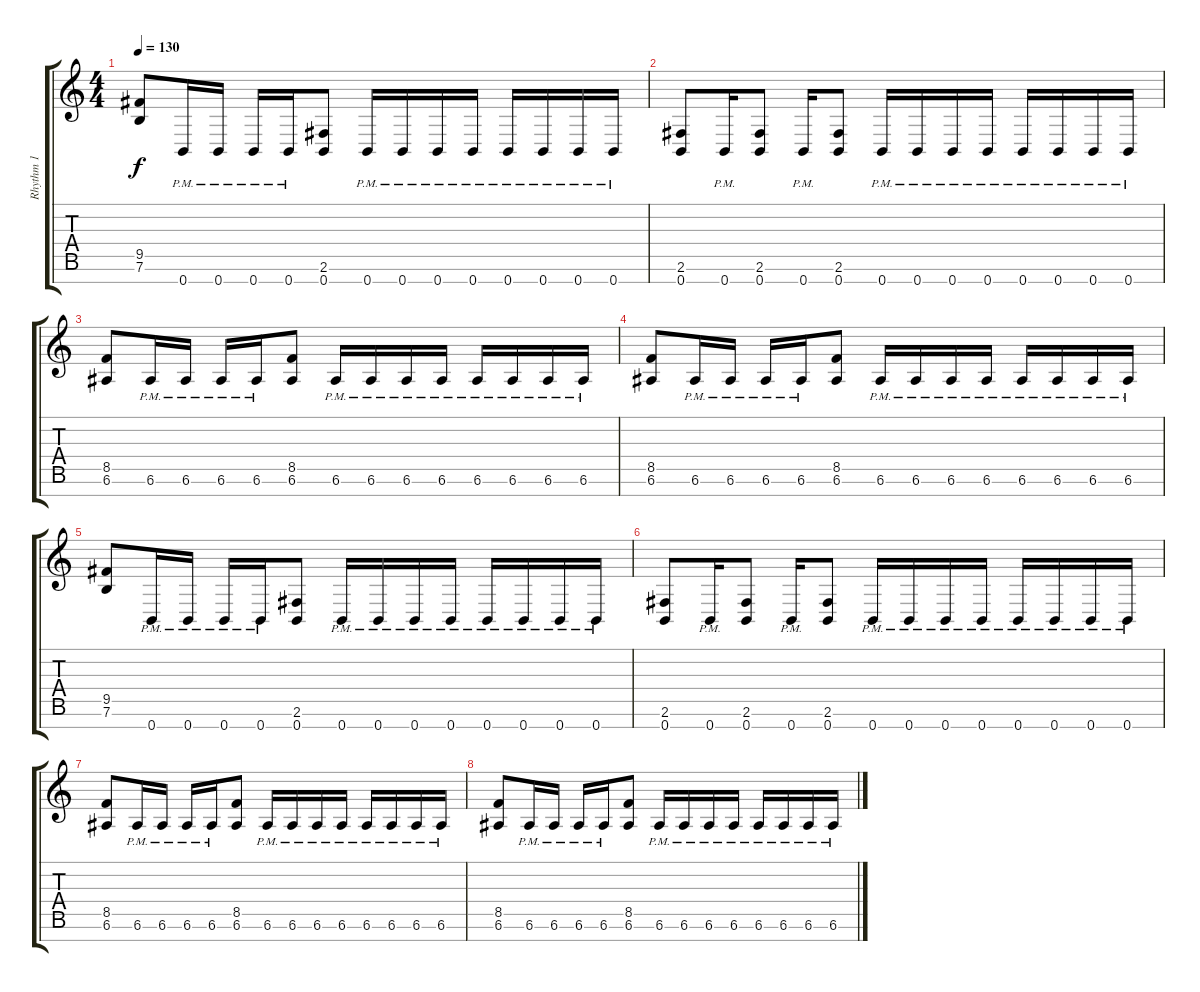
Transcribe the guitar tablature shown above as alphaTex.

\track ("Rhythm 1" "Rhythm 1") {instrument distortionguitar}
\staff {score tabs}
\tuning (E4 B3 G3 D3 A2 E2 B1) {hide}
\ts (4 4)
\tempo 130
\clef g2
\ks c
(9.5 7.6).8{dy f} 0.7{pm}.16 0.7{pm}.16 0.7{pm}.16 0.7{pm}.16 (2.6 0.7).8 0.7{pm}.16 0.7{pm}.16 0.7{pm}.16 0.7{pm}.16 0.7{pm}.16 0.7{pm}.16 0.7{pm}.16 0.7{pm}.16 |
(2.6 0.7).8 0.7{pm}.16 (2.6 0.7).8 0.7{pm}.16 (2.6 0.7).8 0.7{pm}.16 0.7{pm}.16 0.7{pm}.16 0.7{pm}.16 0.7{pm}.16 0.7{pm}.16 0.7{pm}.16 0.7{pm}.16 |
(8.5 6.6).8 6.6{pm}.16 6.6{pm}.16 6.6{pm}.16 6.6{pm}.16 (8.5 6.6).8 6.6{pm}.16 6.6{pm}.16 6.6{pm}.16 6.6{pm}.16 6.6{pm}.16 6.6{pm}.16 6.6{pm}.16 6.6{pm}.16 |
(8.5 6.6).8 6.6{pm}.16 6.6{pm}.16 6.6{pm}.16 6.6{pm}.16 (8.5 6.6).8 6.6{pm}.16 6.6{pm}.16 6.6{pm}.16 6.6{pm}.16 6.6{pm}.16 6.6{pm}.16 6.6{pm}.16 6.6{pm}.16 |
(9.5 7.6).8 0.7{pm}.16 0.7{pm}.16 0.7{pm}.16 0.7{pm}.16 (2.6 0.7).8 0.7{pm}.16 0.7{pm}.16 0.7{pm}.16 0.7{pm}.16 0.7{pm}.16 0.7{pm}.16 0.7{pm}.16 0.7{pm}.16 |
(2.6 0.7).8 0.7{pm}.16 (2.6 0.7).8 0.7{pm}.16 (2.6 0.7).8 0.7{pm}.16 0.7{pm}.16 0.7{pm}.16 0.7{pm}.16 0.7{pm}.16 0.7{pm}.16 0.7{pm}.16 0.7{pm}.16 |
(8.5 6.6).8 6.6{pm}.16 6.6{pm}.16 6.6{pm}.16 6.6{pm}.16 (8.5 6.6).8 6.6{pm}.16 6.6{pm}.16 6.6{pm}.16 6.6{pm}.16 6.6{pm}.16 6.6{pm}.16 6.6{pm}.16 6.6{pm}.16 |
(8.5 6.6).8 6.6{pm}.16 6.6{pm}.16 6.6{pm}.16 6.6{pm}.16 (8.5 6.6).8 6.6{pm}.16 6.6{pm}.16 6.6{pm}.16 6.6{pm}.16 6.6{pm}.16 6.6{pm}.16 6.6{pm}.16 6.6{pm}.16
